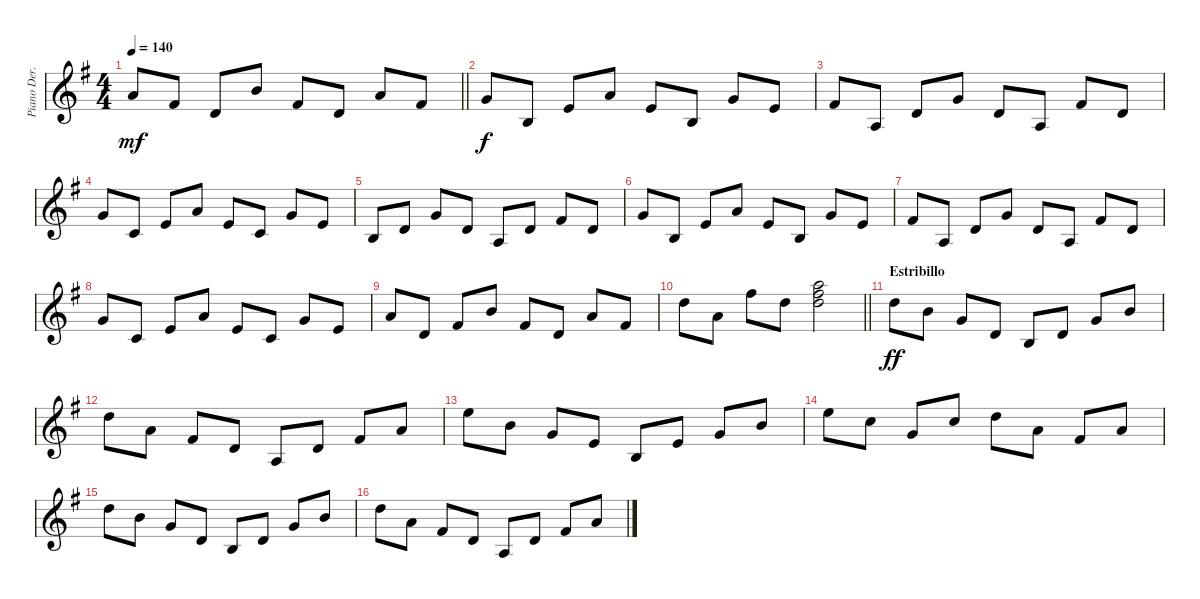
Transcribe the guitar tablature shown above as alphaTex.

\track ("Piano Der." "Piano Der.") {instrument acousticgrandpiano}
\staff {score}
\tuning (E4 B3 G3 D3 A2 E2) {hide}
\ts (4 4)
\tempo 140
\clef g2
\barLineRight lightlight
\ks g
5.1.8{dy mf} 7.2.8 7.3.8 7.1.8 7.2.8 7.3.8 5.1.8 7.2.8 |
\section ("" "")
3.1.8{dy f} 4.3.8 5.2.8 5.1.8 5.2.8 4.3.8 3.1.8 5.2.8 |
2.1.8 2.3.8 3.2.8 3.1.8 3.2.8 2.3.8 2.1.8 3.2.8 |
3.1.8 5.3.8 5.2.8 5.1.8 5.2.8 5.3.8 3.1.8 5.2.8 |
4.3.8 3.2.8 3.1.8 3.2.8 2.3.8 3.2.8 2.1.8 3.2.8 |
3.1.8 4.3.8 5.2.8 5.1.8 5.2.8 4.3.8 3.1.8 5.2.8 |
2.1.8 2.3.8 3.2.8 3.1.8 3.2.8 2.3.8 2.1.8 3.2.8 |
3.1.8 5.3.8 5.2.8 5.1.8 5.2.8 5.3.8 3.1.8 5.2.8 |
5.1.8 7.3.8 7.2.8 7.1.8 7.2.8 7.3.8 5.1.8 7.2.8 |
\barLineRight lightlight
10.1.8 10.2.8 14.1.8 15.2.8 (17.1 19.2 19.3).2{bd 60} |
\section ("" "Estribillo")
10.1.8{dy ff} 7.1.8 8.2.8 7.3.8 9.4.8 7.3.8 8.2.8 7.1.8 |
10.1.8 5.1.8 7.2.8 7.3.8 7.4.8 7.3.8 7.2.8 5.1.8 |
12.1.8 7.1.8 8.2.8 9.3.8 9.4.8 9.3.8 8.2.8 7.1.8 |
12.1.8 8.1.8 8.2.8 8.1.8 10.1.8 5.1.8 7.2.8 5.1.8 |
10.1.8 7.1.8 8.2.8 7.3.8 9.4.8 7.3.8 8.2.8 7.1.8 |
10.1.8 5.1.8 7.2.8 7.3.8 7.4.8 7.3.8 7.2.8 5.1.8
